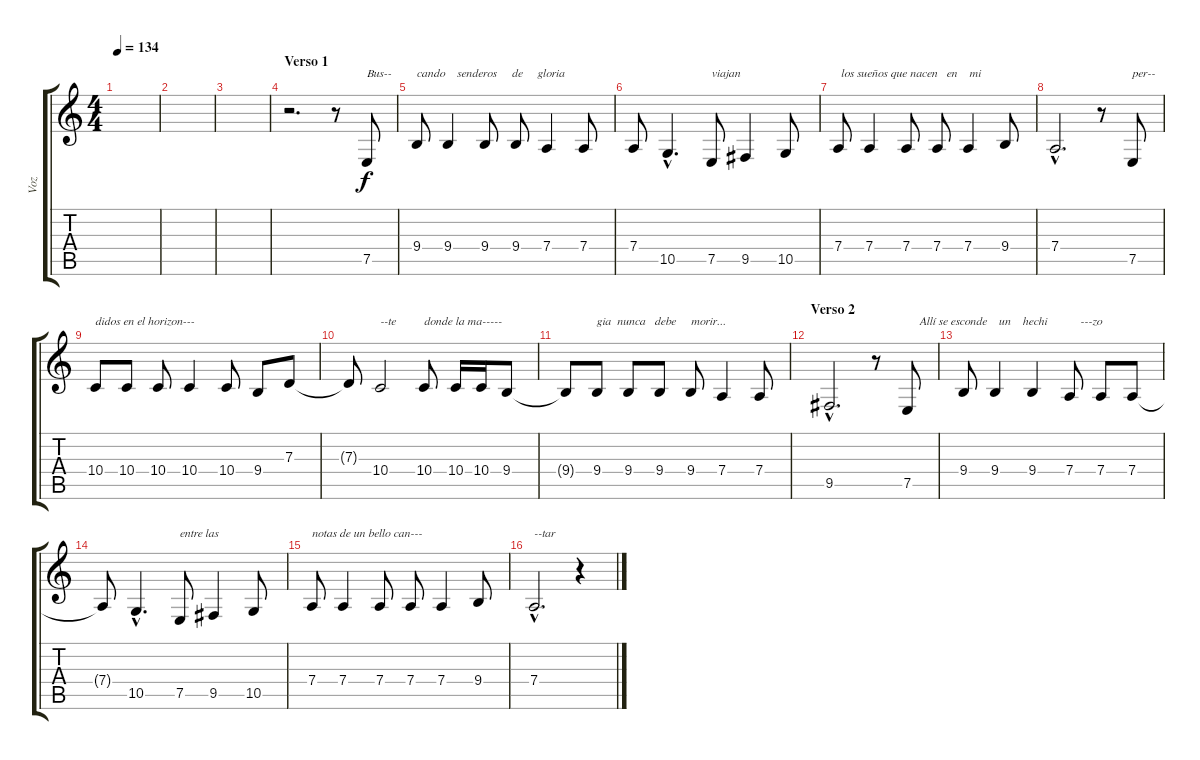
\track ("Voz" "Voz") {instrument bassoon}
\staff {score tabs}
\tuning (E4 B3 G3 D3 A2 E2) {hide}
\ts (4 4)
\tempo 134
\clef g2
\ks c
|
|
|
\section ("" "Verso 1")
r.2{d} r.8 7.5.8{txt "Bus--"} |
9.4.8{txt "cando    senderos     de     gloria"} 9.4.4 9.4.8 9.4.8 7.4.4 7.4.8 |
7.4.8 10.5{hac}.4{d} 7.5.8{txt "viajan"} 9.5.4 10.5.8 |
7.4.8{txt " los sueños que nacen   en    mi"} 7.4.4 7.4.8 7.4.8 7.4.4 9.4.8 |
7.4{hac}.2{d} r.8 7.5.8{txt "per--"} |
10.4.8{txt "didos en el horizon---"} 10.4.8 10.4.8 10.4.4 10.4.8 9.4.8 7.3.8 |
7.3{t}.8 10.4.2{txt "--te"} 10.4.8{txt "donde la ma-----"} 10.4.16 10.4.16 9.4.8 |
9.4{t}.8 9.4.8{txt "gia  nunca   debe     morir..."} 9.4.8 9.4.8 9.4.8 7.4.4 7.4.8 |
\section ("" "Verso 2")
9.5{hac}.2{d} r.8 7.5.8{txt "    Allí se esconde    un    hechi           ---zo"} |
9.4.8 9.4.4 9.4.4 7.4.8 7.4.8 7.4.8 |
7.4{t}.8 10.5{hac}.4{d} 7.5.8{txt "entre las"} 9.5.4 10.5.8 |
7.4.8{txt "notas de un bello can---"} 7.4.4 7.4.8 7.4.8 7.4.4 9.4.8 |
7.4{hac}.2{d txt "--tar"} r.4
